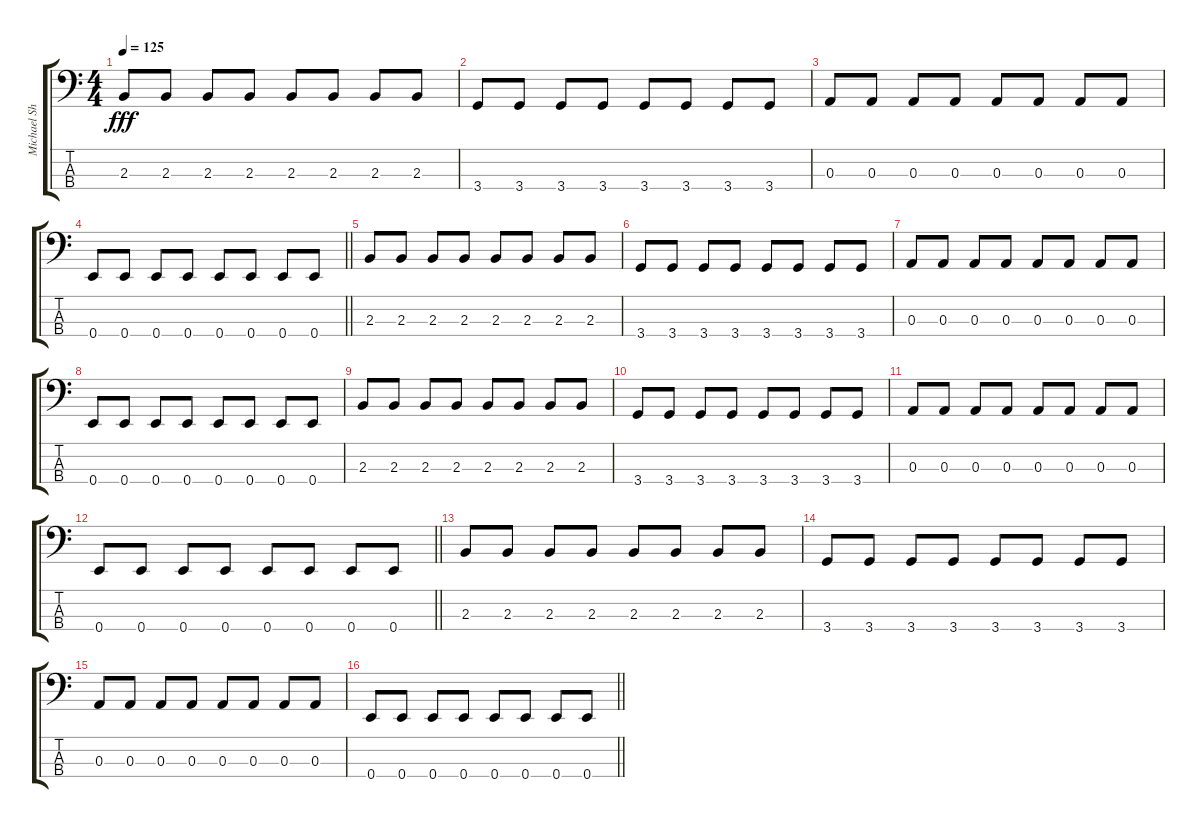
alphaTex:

\track ("Michael Shuman" "Michael Sh") {instrument electricbasspick}
\staff {score tabs}
\tuning (G2 D2 A1 E1) {hide}
\ts (4 4)
\tempo 125
\clef f4
\ks c
2.3.8{dy fff} 2.3.8 2.3.8 2.3.8 2.3.8 2.3.8 2.3.8 2.3.8 |
3.4.8 3.4.8 3.4.8 3.4.8 3.4.8 3.4.8 3.4.8 3.4.8 |
0.3.8 0.3.8 0.3.8 0.3.8 0.3.8 0.3.8 0.3.8 0.3.8 |
\barLineRight lightlight
0.4.8 0.4.8 0.4.8 0.4.8 0.4.8 0.4.8 0.4.8 0.4.8 |
2.3.8 2.3.8 2.3.8 2.3.8 2.3.8 2.3.8 2.3.8 2.3.8 |
3.4.8 3.4.8 3.4.8 3.4.8 3.4.8 3.4.8 3.4.8 3.4.8 |
0.3.8 0.3.8 0.3.8 0.3.8 0.3.8 0.3.8 0.3.8 0.3.8 |
0.4.8 0.4.8 0.4.8 0.4.8 0.4.8 0.4.8 0.4.8 0.4.8 |
2.3.8 2.3.8 2.3.8 2.3.8 2.3.8 2.3.8 2.3.8 2.3.8 |
3.4.8 3.4.8 3.4.8 3.4.8 3.4.8 3.4.8 3.4.8 3.4.8 |
0.3.8 0.3.8 0.3.8 0.3.8 0.3.8 0.3.8 0.3.8 0.3.8 |
\barLineRight lightlight
0.4.8 0.4.8 0.4.8 0.4.8 0.4.8 0.4.8 0.4.8 0.4.8 |
2.3.8 2.3.8 2.3.8 2.3.8 2.3.8 2.3.8 2.3.8 2.3.8 |
3.4.8 3.4.8 3.4.8 3.4.8 3.4.8 3.4.8 3.4.8 3.4.8 |
0.3.8 0.3.8 0.3.8 0.3.8 0.3.8 0.3.8 0.3.8 0.3.8 |
\barLineRight lightlight
0.4.8 0.4.8 0.4.8 0.4.8 0.4.8 0.4.8 0.4.8 0.4.8
